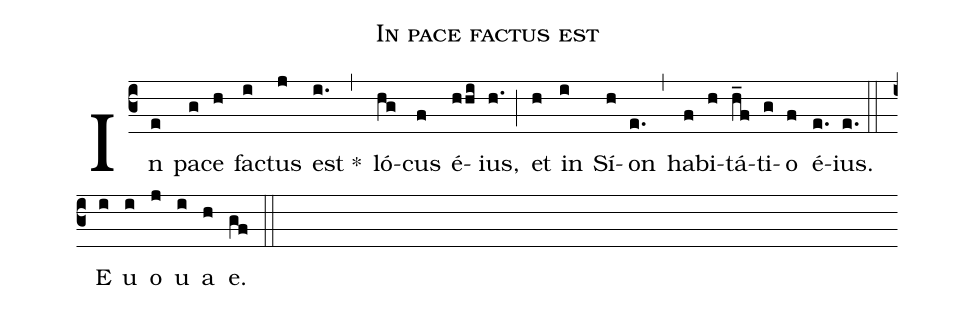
name: In pace factus est;
%%
(c3)

In(e) pa(g)ce(h) fac(i)tus(j) est *(i.) (,) ló(hg)cus(f) é(hhi)ius,(h.) (;)
et(h) in(i) Sí(h)on(e.) (,) ha(f)bi(h)tá(h_f)ti(g)o(f) é(e.)ius.(e.) (::) (Z)

E(i) u(i) o(j) u(i) a(h) e.(gf) (::)
